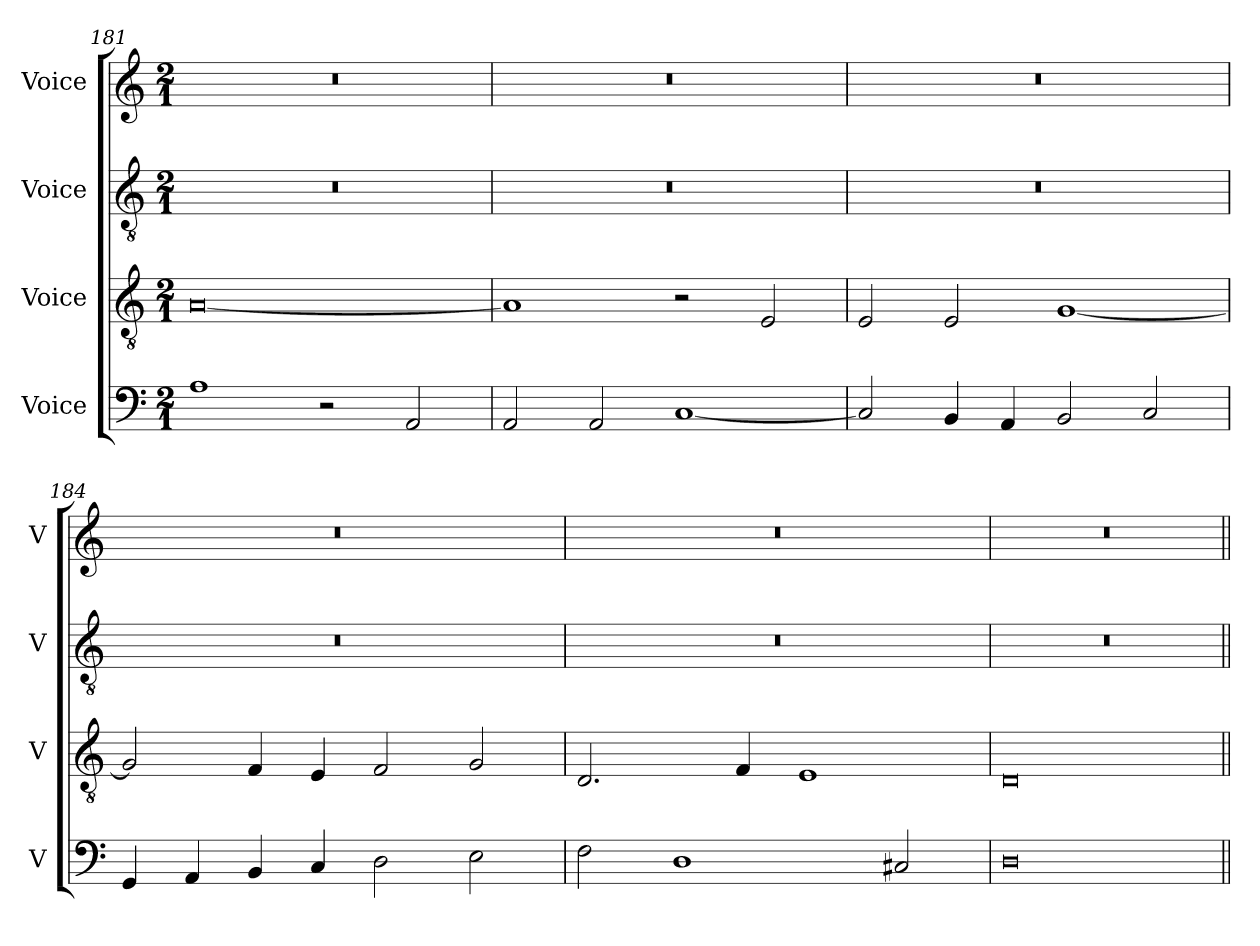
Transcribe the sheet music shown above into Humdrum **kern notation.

**kern	**kern	**kern	**kern
*part4	*part3	*part2	*part1
*staff4	*staff3	*staff2	*staff1
*I"Voice	*I"Voice	*I"Voice	*I"Voice
*I'V	*I'V	*I'V	*I'V
!!LO:LB:g=z
*clefF4	*clefGv2	*clefGv2	*clefG2
*k[]	*k[]	*k[]	*k[]
*M2/1	*M2/1	*M2/1	*M2/1
=181	=181	=181	=181
1A	[0A	0r	0r
2r	.	.	.
2AA/	.	.	.
=182	=182	=182	=182
2AA/	1A]	0r	0r
2AA/	.	.	.
[1C	2r	.	.
.	2E/	.	.
=183	=183	=183	=183
2C/]	2E/	0r	0r
4BB/	2E/	.	.
4AA/	.	.	.
2BB/	[1G	.	.
2C/	.	.	.
=184	=184	=184	=184
4GG/	2G/]	0r	0r
4AA/	.	.	.
4BB/	4F/	.	.
4C/	4E/	.	.
2D\	2F/	.	.
2E\	2G/	.	.
!!LO:LB:g=z
=185	=185	=185	=185
2F\	2.D/	0r	0r
1D	.	.	.
.	4F/	.	.
.	1E	.	.
2C#X/	.	.	.
=186	=186	=186	=186
0D	0D	0r	0r
=||	=||	=||	=||
*-	*-	*-	*-
